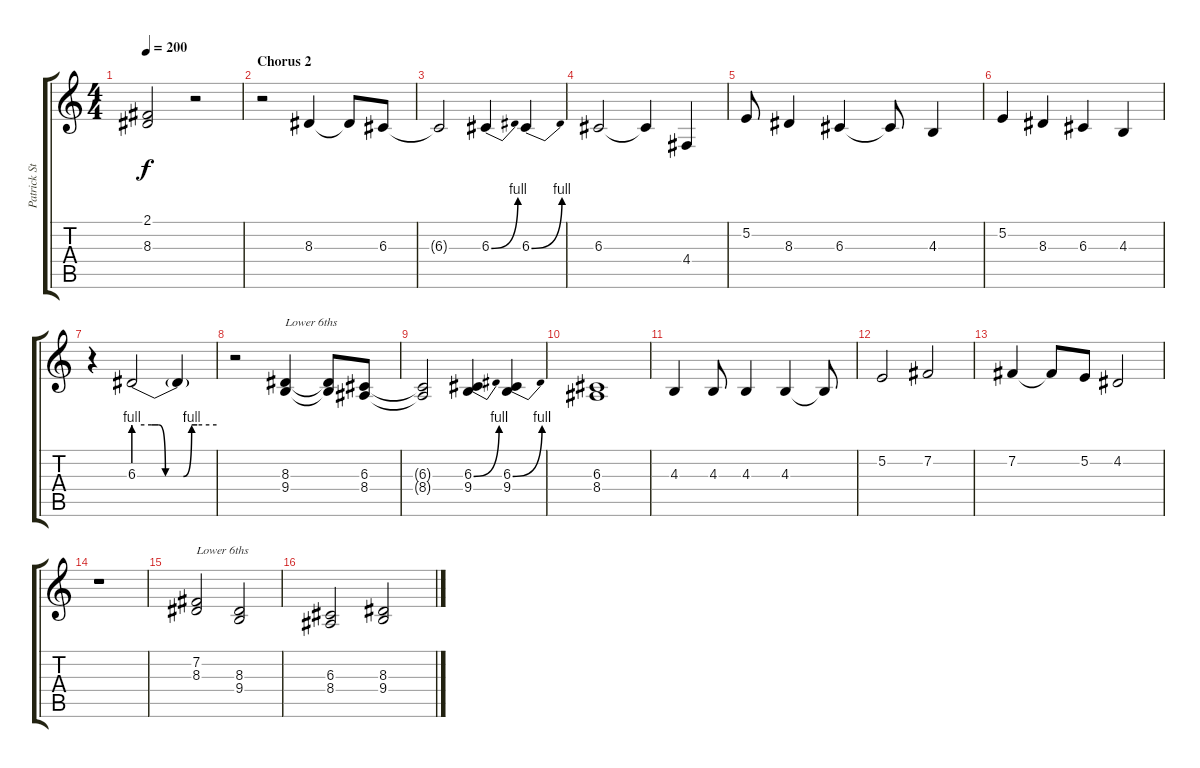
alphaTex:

\track ("Patrick Stump (Vocals and Harmonies)" "Patrick St") {instrument clarinet}
\staff {score tabs}
\tuning (E4 B3 G3 D3 A2 E2) {hide}
\ts (4 4)
\tempo 200
\clef g2
\ks c
(2.1{t} 8.3{t}).2{dy f} r.2 |
\section ("" "Chorus 2")
r.2 8.3.4 8.3{t}.8 6.3.8 |
6.3{t}.2 6.3{be (bend 0 0 60 4)}.4 6.3{be (bend 0 0 60 4)}.4 |
6.3.2 6.3{t}.4 4.4.4 |
5.2.8 8.3.4 6.3.4 6.3{t}.8 4.3.4 |
5.2.4 8.3.4 6.3.4 4.3.4 |
r.4 6.3{be (custom 0 4 13 4 18 4 23 0 36 0 42 4 46 4 60 4)}.2 6.3{t}.4 |
r.2 (8.3 9.4).4{txt "Lower 6ths"} (8.3{t} 9.4{t}).8 (6.3 8.4).8 |
(6.3{t} 8.4{t}).2 (6.3{be (bend 0 0 60 4)} 9.4).4 (6.3{be (bend 0 0 60 4)} 9.4).4 |
(6.3 8.4).1 |
4.3.4 4.3.8 4.3.4 4.3.4 4.3{t}.8 |
5.2.2 7.2.2 |
7.2.4 7.2{t}.8 5.2.8 4.2.2 |
r.1 |
(7.2 8.3).2{txt "Lower 6ths"} (8.3 9.4).2 |
(6.3 8.4).2 (8.3 9.4).2
